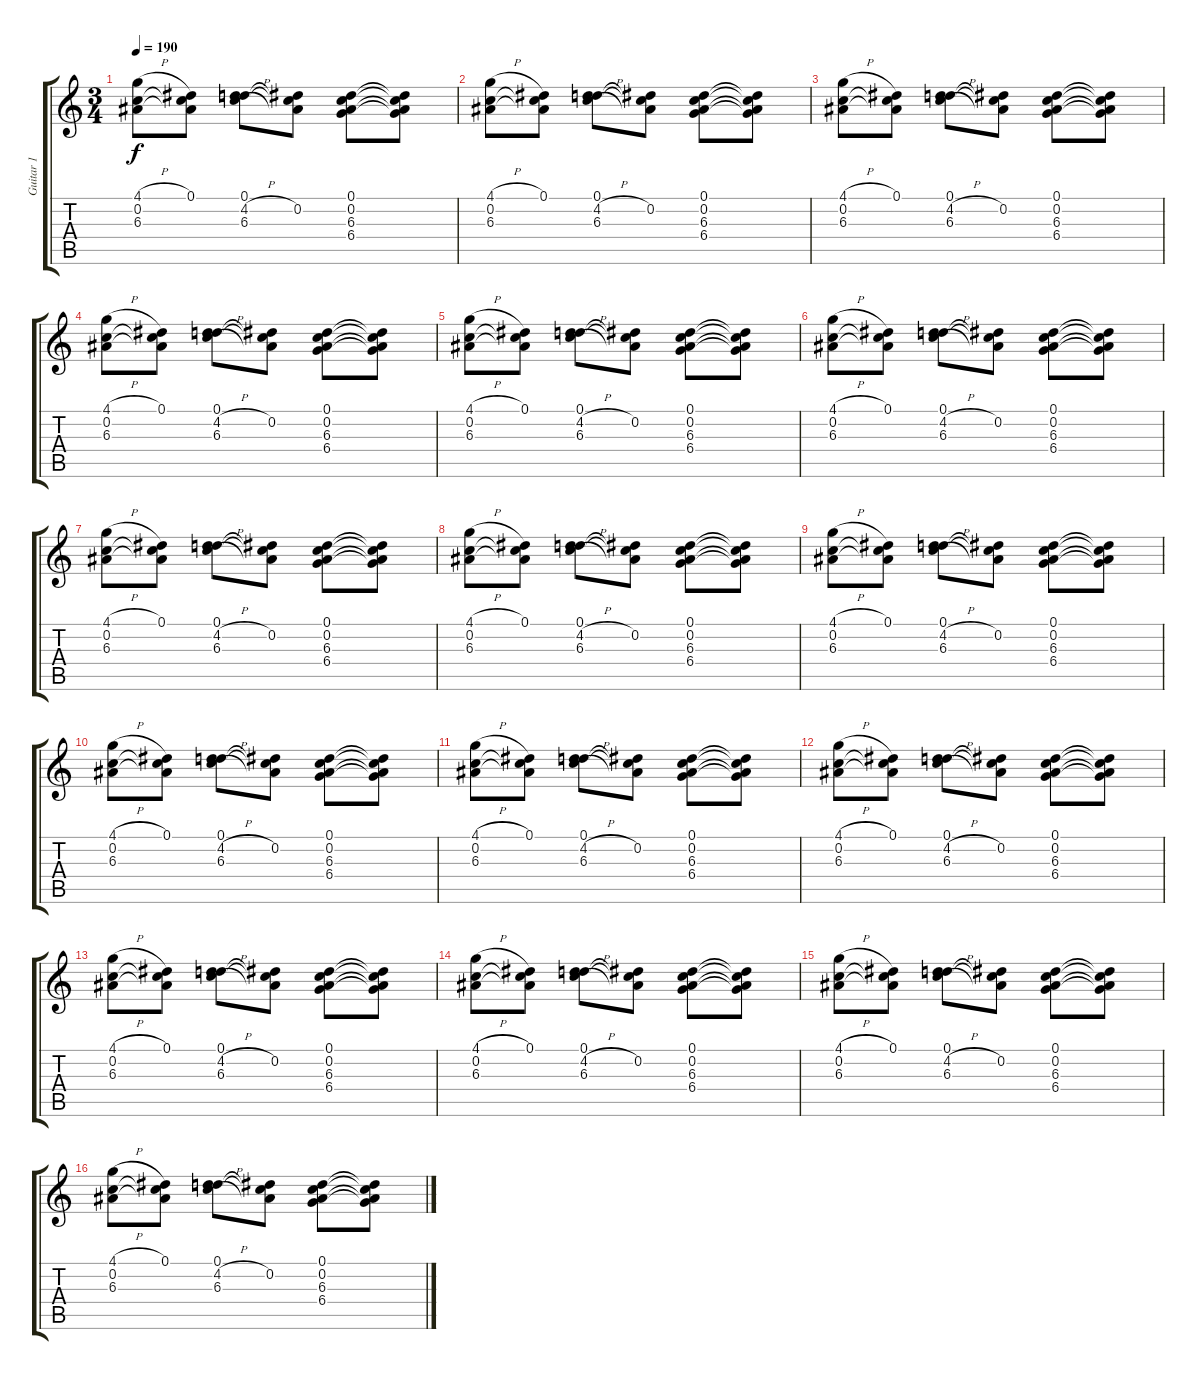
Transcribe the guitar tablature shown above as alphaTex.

\track ("Guitar 1" "Guitar 1") {instrument electricguitarclean}
\staff {score tabs}
\tuning (Eb4 Bb3 Gb3 Db3 Ab2 Db2) {hide}
\ts (3 4)
\tempo 190
\clef g2
\ks c
(4.1{h} 0.2 6.3).8{dy f volume 13} (0.1 0.2{t} 6.3{t}).8 (0.1 4.2{h} 6.3).8 (0.1{t} 0.2 6.3{t}).8 (0.1 0.2 6.3 6.4).8 (0.1{t} 0.2{t} 6.3{t} 6.4{t}).8 |
(4.1{h} 0.2 6.3).8 (0.1 0.2{t} 6.3{t}).8 (0.1 4.2{h} 6.3).8 (0.1{t} 0.2 6.3{t}).8 (0.1 0.2 6.3 6.4).8 (0.1{t} 0.2{t} 6.3{t} 6.4{t}).8 |
(4.1{h} 0.2 6.3).8 (0.1 0.2{t} 6.3{t}).8 (0.1 4.2{h} 6.3).8 (0.1{t} 0.2 6.3{t}).8 (0.1 0.2 6.3 6.4).8 (0.1{t} 0.2{t} 6.3{t} 6.4{t}).8 |
(4.1{h} 0.2 6.3).8 (0.1 0.2{t} 6.3{t}).8 (0.1 4.2{h} 6.3).8 (0.1{t} 0.2 6.3{t}).8 (0.1 0.2 6.3 6.4).8 (0.1{t} 0.2{t} 6.3{t} 6.4{t}).8 |
(4.1{h} 0.2 6.3).8 (0.1 0.2{t} 6.3{t}).8 (0.1 4.2{h} 6.3).8 (0.1{t} 0.2 6.3{t}).8 (0.1 0.2 6.3 6.4).8 (0.1{t} 0.2{t} 6.3{t} 6.4{t}).8 |
(4.1{h} 0.2 6.3).8 (0.1 0.2{t} 6.3{t}).8 (0.1 4.2{h} 6.3).8 (0.1{t} 0.2 6.3{t}).8 (0.1 0.2 6.3 6.4).8 (0.1{t} 0.2{t} 6.3{t} 6.4{t}).8 |
(4.1{h} 0.2 6.3).8 (0.1 0.2{t} 6.3{t}).8 (0.1 4.2{h} 6.3).8 (0.1{t} 0.2 6.3{t}).8 (0.1 0.2 6.3 6.4).8 (0.1{t} 0.2{t} 6.3{t} 6.4{t}).8 |
(4.1{h} 0.2 6.3).8 (0.1 0.2{t} 6.3{t}).8 (0.1 4.2{h} 6.3).8 (0.1{t} 0.2 6.3{t}).8 (0.1 0.2 6.3 6.4).8 (0.1{t} 0.2{t} 6.3{t} 6.4{t}).8 |
(4.1{h} 0.2 6.3).8 (0.1 0.2{t} 6.3{t}).8 (0.1 4.2{h} 6.3).8 (0.1{t} 0.2 6.3{t}).8 (0.1 0.2 6.3 6.4).8 (0.1{t} 0.2{t} 6.3{t} 6.4{t}).8 |
(4.1{h} 0.2 6.3).8 (0.1 0.2{t} 6.3{t}).8 (0.1 4.2{h} 6.3).8 (0.1{t} 0.2 6.3{t}).8 (0.1 0.2 6.3 6.4).8 (0.1{t} 0.2{t} 6.3{t} 6.4{t}).8 |
(4.1{h} 0.2 6.3).8 (0.1 0.2{t} 6.3{t}).8 (0.1 4.2{h} 6.3).8 (0.1{t} 0.2 6.3{t}).8 (0.1 0.2 6.3 6.4).8 (0.1{t} 0.2{t} 6.3{t} 6.4{t}).8 |
(4.1{h} 0.2 6.3).8 (0.1 0.2{t} 6.3{t}).8 (0.1 4.2{h} 6.3).8 (0.1{t} 0.2 6.3{t}).8 (0.1 0.2 6.3 6.4).8 (0.1{t} 0.2{t} 6.3{t} 6.4{t}).8 |
(4.1{h} 0.2 6.3).8 (0.1 0.2{t} 6.3{t}).8 (0.1 4.2{h} 6.3).8 (0.1{t} 0.2 6.3{t}).8 (0.1 0.2 6.3 6.4).8 (0.1{t} 0.2{t} 6.3{t} 6.4{t}).8 |
(4.1{h} 0.2 6.3).8 (0.1 0.2{t} 6.3{t}).8 (0.1 4.2{h} 6.3).8 (0.1{t} 0.2 6.3{t}).8 (0.1 0.2 6.3 6.4).8 (0.1{t} 0.2{t} 6.3{t} 6.4{t}).8 |
(4.1{h} 0.2 6.3).8 (0.1 0.2{t} 6.3{t}).8 (0.1 4.2{h} 6.3).8 (0.1{t} 0.2 6.3{t}).8 (0.1 0.2 6.3 6.4).8 (0.1{t} 0.2{t} 6.3{t} 6.4{t}).8 |
(4.1{h} 0.2 6.3).8 (0.1 0.2{t} 6.3{t}).8 (0.1 4.2{h} 6.3).8 (0.1{t} 0.2 6.3{t}).8 (0.1 0.2 6.3 6.4).8 (0.1{t} 0.2{t} 6.3{t} 6.4{t}).8
